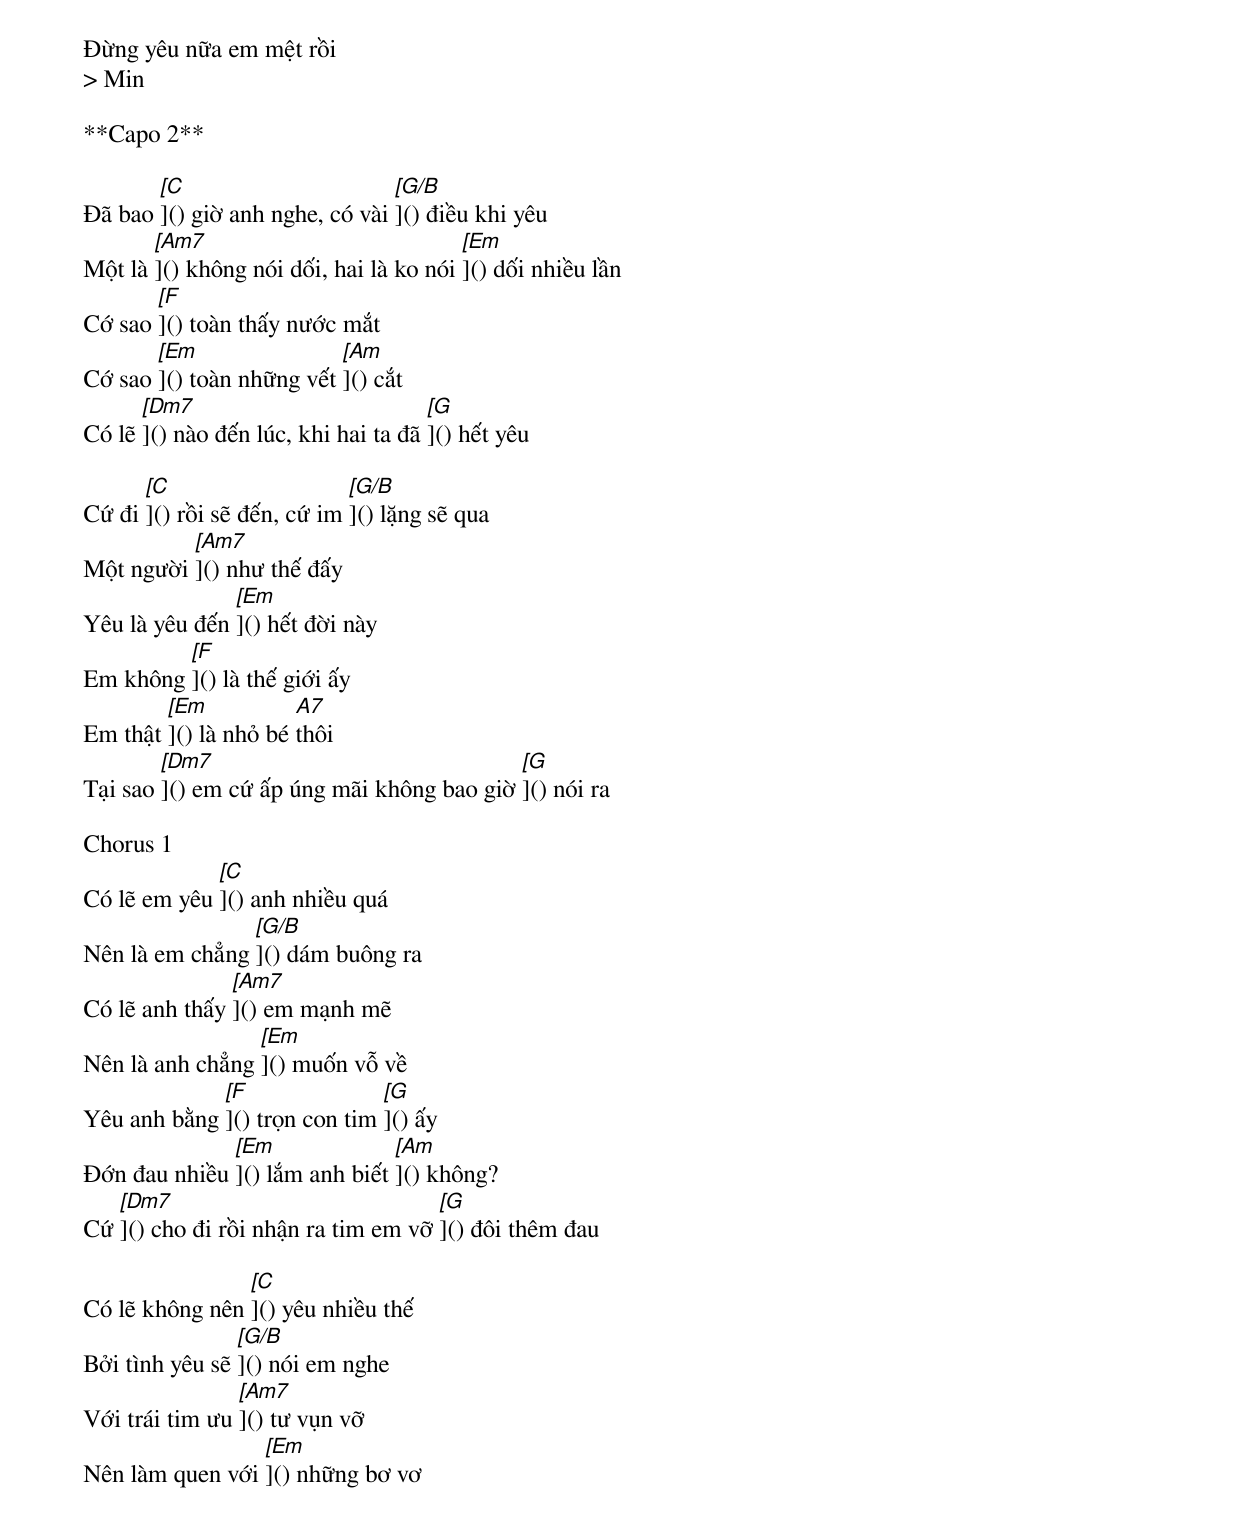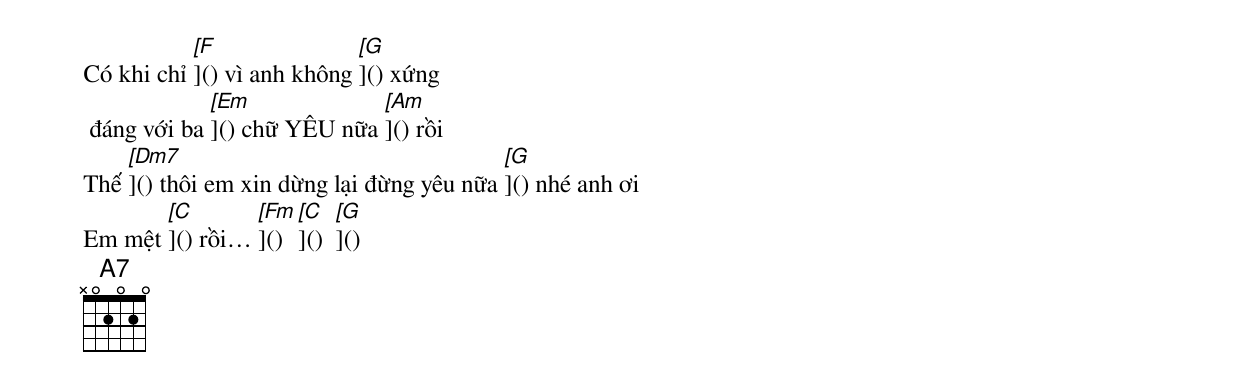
Đừng yêu nữa em mệt rồi
> Min

**Capo 2**

Đã bao [[C]]() giờ anh nghe, có vài [[G/B]]() điều khi yêu
Một là [[Am7]]() không nói dối, hai là ko nói [[Em]]() dối nhiều lần
Cớ sao [[F]]() toàn thấy nước mắt
Cớ sao [[Em]]() toàn những vết [[Am]]() cắt
Có lẽ [[Dm7]]() nào đến lúc, khi hai ta đã [[G]]() hết yêu

Cứ đi [[C]]() rồi sẽ đến, cứ im [[G/B]]() lặng sẽ qua
Một người [[Am7]]() như thế đấy
Yêu là yêu đến [[Em]]() hết đời này
Em không [[F]]() là thế giới ấy
Em thật [[Em]]() là nhỏ bé [A7]thôi
Tại sao [[Dm7]]() em cứ ấp úng mãi không bao giờ [[G]]() nói ra

Chorus 1
Có lẽ em yêu [[C]]() anh nhiều quá
Nên là em chẳng [[G/B]]() dám buông ra
Có lẽ anh thấy [[Am7]]() em mạnh mẽ
Nên là anh chẳng [[Em]]() muốn vỗ về
Yêu anh bằng [[F]]() trọn con tim [[G]]() ấy
Đớn đau nhiều [[Em]]() lắm anh biết [[Am]]() không?
Cứ [[Dm7]]() cho đi rồi nhận ra tim em vỡ [[G]]() đôi thêm đau

Có lẽ không nên [[C]]() yêu nhiều thế
Bởi tình yêu sẽ [[G/B]]() nói em nghe
Với trái tim ưu [[Am7]]() tư vụn vỡ
Nên làm quen với [[Em]]() những bơ vơ
Có khi chỉ [[F]]() vì anh không [[G]]() xứng
 đáng với ba [[Em]]() chữ YÊU nữa [[Am]]() rồi
Thế [[Dm7]]() thôi em xin dừng lại đừng yêu nữa [[G]]() nhé anh ơi
Em mệt [[C]]() rồi… [[Fm]]() [[C]]()  [[G]]()
